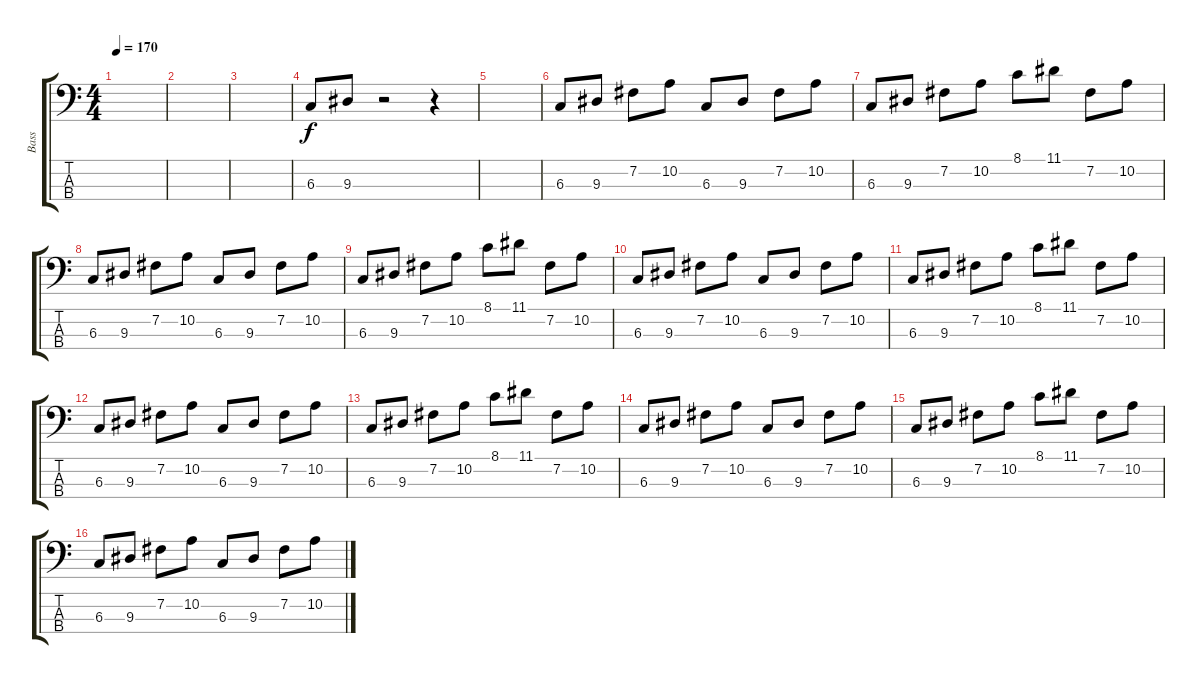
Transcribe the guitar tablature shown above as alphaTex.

\track ("Bass" "Bass") {instrument electricbasspick}
\staff {score tabs}
\tuning (E2 B1 Gb1 Db1) {hide}
\ts (4 4)
\tempo 170
\clef f4
\ks c
|
|
|
6.3.8 9.3.8 r.2 r.4 |
|
6.3.8 9.3.8 7.2.8 10.2.8 6.3.8 9.3.8 7.2.8 10.2.8 |
6.3.8 9.3.8 7.2.8 10.2.8 8.1.8 11.1.8 7.2.8 10.2.8 |
6.3.8 9.3.8 7.2.8 10.2.8 6.3.8 9.3.8 7.2.8 10.2.8 |
6.3.8 9.3.8 7.2.8 10.2.8 8.1.8 11.1.8 7.2.8 10.2.8 |
6.3.8 9.3.8 7.2.8 10.2.8 6.3.8 9.3.8 7.2.8 10.2.8 |
6.3.8 9.3.8 7.2.8 10.2.8 8.1.8 11.1.8 7.2.8 10.2.8 |
6.3.8 9.3.8 7.2.8 10.2.8 6.3.8 9.3.8 7.2.8 10.2.8 |
6.3.8 9.3.8 7.2.8 10.2.8 8.1.8 11.1.8 7.2.8 10.2.8 |
6.3.8 9.3.8 7.2.8 10.2.8 6.3.8 9.3.8 7.2.8 10.2.8 |
6.3.8 9.3.8 7.2.8 10.2.8 8.1.8 11.1.8 7.2.8 10.2.8 |
6.3.8 9.3.8 7.2.8 10.2.8 6.3.8 9.3.8 7.2.8 10.2.8
